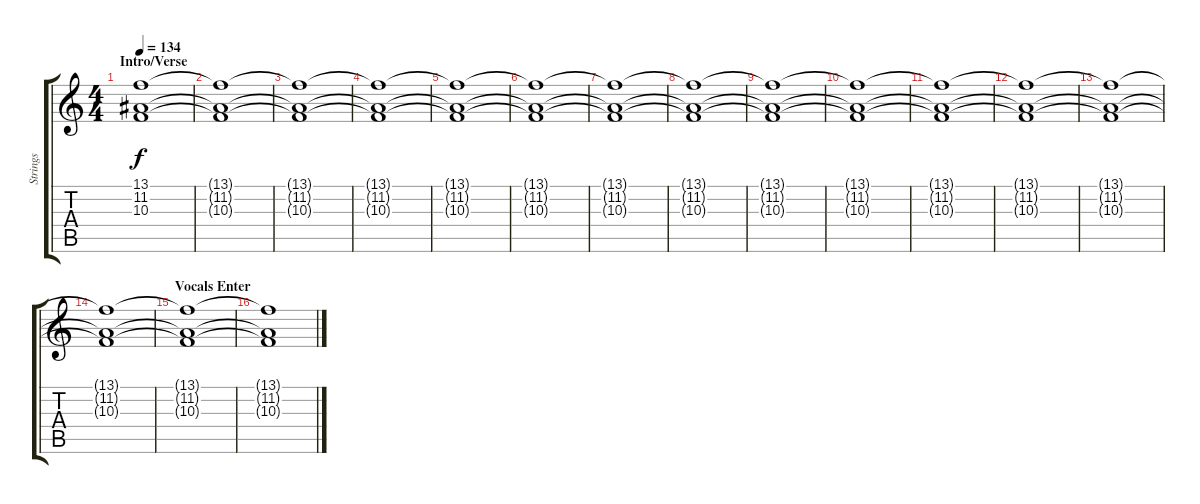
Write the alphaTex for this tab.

\track ("Strings" "Strings") {instrument stringensemble1}
\staff {score tabs}
\tuning (E4 B3 G3 D3 A2 E2) {hide}
\ts (4 4)
\section ("" "Intro/Verse")
\tempo 134
\clef g2
\ks c
(13.1 11.2 10.3).1{dy f instrument stringensemble1} |
(13.1{t} 11.2{t} 10.3{t}).1 |
(13.1{t} 11.2{t} 10.3{t}).1 |
(13.1{t} 11.2{t} 10.3{t}).1 |
(13.1{t} 11.2{t} 10.3{t}).1 |
(13.1{t} 11.2{t} 10.3{t}).1 |
(13.1{t} 11.2{t} 10.3{t}).1 |
(13.1{t} 11.2{t} 10.3{t}).1 |
(13.1{t} 11.2{t} 10.3{t}).1 |
(13.1{t} 11.2{t} 10.3{t}).1 |
(13.1{t} 11.2{t} 10.3{t}).1 |
(13.1{t} 11.2{t} 10.3{t}).1 |
(13.1{t} 11.2{t} 10.3{t}).1 |
(13.1{t} 11.2{t} 10.3{t}).1 |
\section ("" "Vocals Enter")
(13.1{t} 11.2{t} 10.3{t}).1 |
(13.1{t} 11.2{t} 10.3{t}).1
